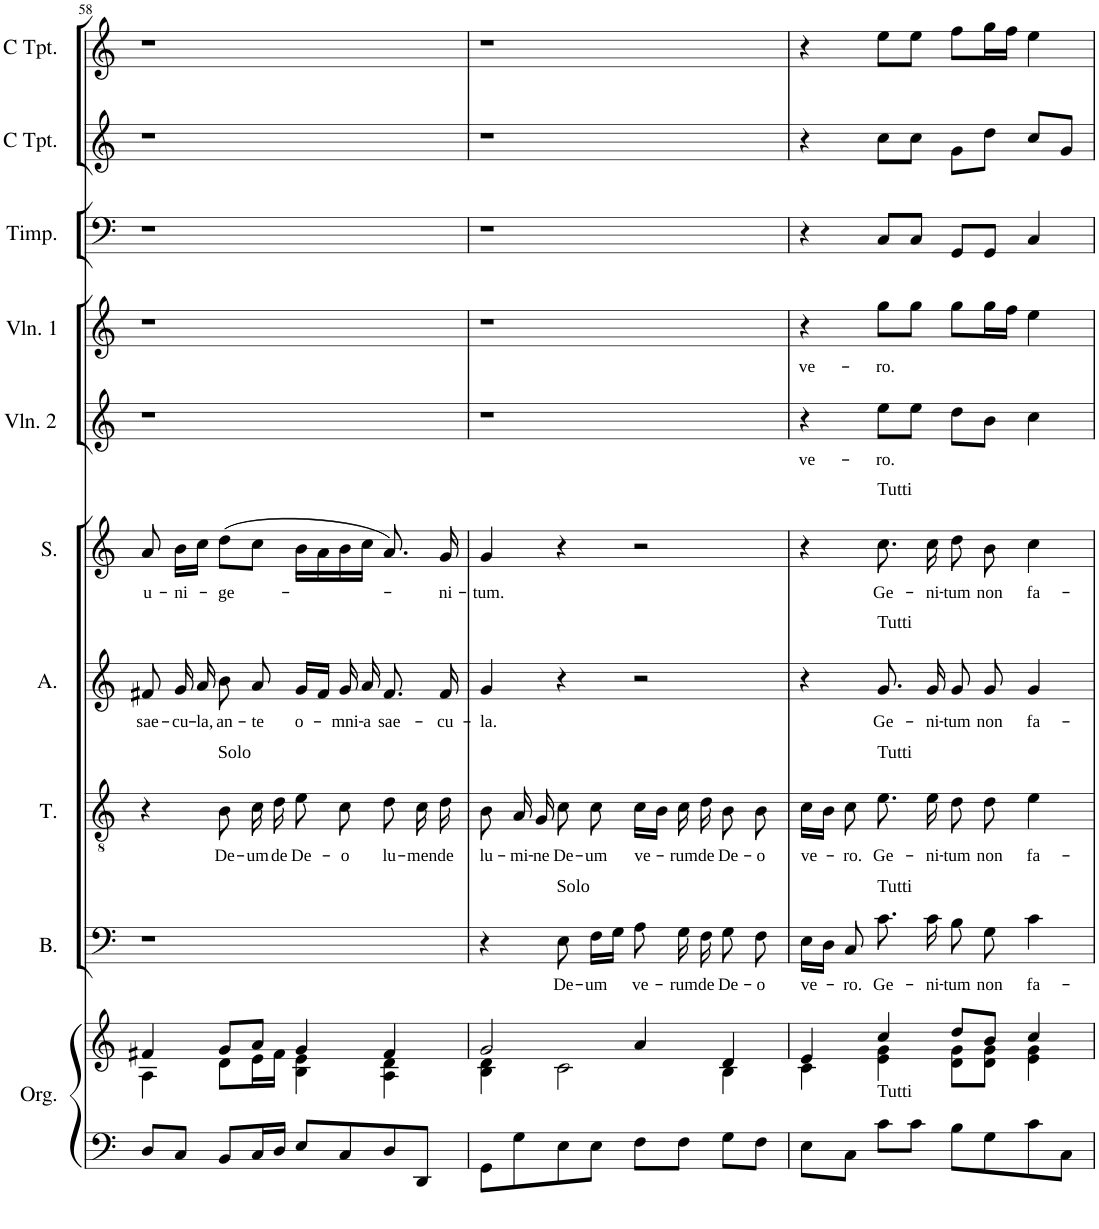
**kern	**kern	**kern	**text	**kern	**text	**kern	**text	**kern	**text	**kern	**text	**kern	**text	**kern	**kern	**kern
*part10	*part10	*part9	*part9	*part8	*part8	*part7	*part7	*part6	*part6	*part5	*part5	*part4	*part4	*part3	*part2	*part1
*staff11	*staff10	*staff9	*staff9	*staff8	*staff8	*staff7	*staff7	*staff6	*staff6	*staff5	*staff5	*staff4	*staff4	*staff3	*staff2	*staff1
*I"Organo	*	*I"Bass	*	*I"Tenore	*	*I"Alto	*	*I"Canto	*	*I"Violino secondo	*	*I"Violino primo	*	*I"Tympani	*I"Clarino secondo	*I"Clarino primo
*I'Org.	*	*I'B.	*	*I'T.	*	*I'A.	*	*	*	*I'Vln. 2	*	*I'Vln. 1	*	*	*	*
!!LO:PB:g=z
*clefF4	*clefG2	*clefF4	*	*clefGv2	*	*clefG2	*	*clefG2	*	*clefG2	*	*clefG2	*	*clefF4	*clefG2	*clefG2
*	*	*	*	*Trd7c12	*	*	*	*	*	*	*	*	*	*	*	*
*k[]	*k[]	*k[]	*	*k[]	*	*k[]	*	*k[]	*	*k[]	*	*k[]	*	*k[]	*k[]	*k[]
*M4/4	*M4/4	*M4/4	*	*M4/4	*	*M4/4	*	*M4/4	*	*M4/4	*	*M4/4	*	*M4/4	*M4/4	*M4/4
*met(c)	*met(c)	*met(c)	*	*met(c)	*	*met(c)	*	*met(c)	*	*met(c)	*	*met(c)	*	*met(c)	*met(c)	*met(c)
=58	=58	=58	=58	=58	=58	=58	=58	=58	=58	=58	=58	=58	=58	=58	=58	=58
*	*^	*	*	*	*	*	*	*	*	*	*	*	*	*	*	*
!	!	!	!	!	!	!	!	!LO:LY:b	!	!LO:LY:b	!	!	!	!	!	!	!
8D/L	4f#X/	4A\	1r	.	4r	.	8f#X/	sae-	8a/	u-	1r	.	1r	.	1r	1r	1r
!	!	!	!	!	!	!	!	!LO:LY:b	!	!LO:LY:b	!	!	!	!	!	!	!
8C/J	.	.	.	.	.	.	16g/	-cu-	16b\LL	-ni-	.	.	.	.	.	.	.
!	!	!	!	!	!	!	!	!LO:LY:b	!	!	!	!	!	!	!	!	!
.	.	.	.	.	.	.	16a/	-la,	16cc\JJ	.	.	.	.	.	.	.	.
!	!	!	!	!	!LO:TX:a:t=Solo	!	!	!	!	!	!	!	!	!	!	!	!
!	!	!	!	!	!	!LO:LY:b	!	!LO:LY:b	!	!LO:LY:b	!	!	!	!	!	!	!
8BB/L	8g/L	8d\L	.	.	8B\	De-	8b\	an-	(8dd\L	-ge-	.	.	.	.	.	.	.
!	!	!	!	!	!	!LO:LY:b	!	!LO:LY:b	!	!	!	!	!	!	!	!	!
16C/L	8a/J	16e\L	.	.	16c\	-um	8a/	-te	8cc\J	.	.	.	.	.	.	.	.
!	!	!	!	!	!	!LO:LY:b	!	!	!	!	!	!	!	!	!	!	!
16D/JJ	.	16f#\JJ	.	.	16d\	de	.	.	.	.	.	.	.	.	.	.	.
!	!	!	!	!	!	!LO:LY:b	!	!LO:LY:b	!	!	!	!	!	!	!	!	!
8E/L	4g/	4B\ 4e\	.	.	8e\	De-	16g/LL	o-	16b\LL	.	.	.	.	.	.	.	.
.	.	.	.	.	.	.	16f#/JJ	.	16a\	.	.	.	.	.	.	.	.
!	!	!	!	!	!	!LO:LY:b	!	!LO:LY:b	!	!	!	!	!	!	!	!	!
8C/	.	.	.	.	8c\	-o	16g/	-mni-	16b\	.	.	.	.	.	.	.	.
!	!	!	!	!	!	!	!	!LO:LY:b	!	!	!	!	!	!	!	!	!
.	.	.	.	.	.	.	16a/	-a	16cc\JJ	.	.	.	.	.	.	.	.
!	!	!	!	!	!	!LO:LY:b	!	!LO:LY:b	!	!	!	!	!	!	!	!	!
8D/	4f#/	4A\ 4d\	.	.	8d\	lu-	8.f#/	sae-	8.a/)	.	.	.	.	.	.	.	.
!	!	!	!	!	!	!LO:LY:b	!	!	!	!	!	!	!	!	!	!	!
8DD/J	.	.	.	.	16c\	-men	.	.	.	.	.	.	.	.	.	.	.
!	!	!	!	!	!	!LO:LY:b	!	!LO:LY:b	!	!LO:LY:b	!	!	!	!	!	!	!
.	.	.	.	.	16d\	de	16f#/	-cu-	16g/	-ni-	.	.	.	.	.	.	.
=59	=59	=59	=59	=59	=59	=59	=59	=59	=59	=59	=59	=59	=59	=59	=59	=59	=59
!	!	!	!	!	!	!LO:LY:b	!	!LO:LY:b	!	!LO:LY:b	!	!	!	!	!	!	!
8GG\L	2g/	4B\ 4d\	4r	.	8B\	lu-	4g/	-la.	4g/	-tum.	1r	.	1r	.	1r	1r	1r
!	!	!	!	!	!	!LO:LY:b	!	!	!	!	!	!	!	!	!	!	!
8G\	.	.	.	.	16A/	-mi-	.	.	.	.	.	.	.	.	.	.	.
!	!	!	!	!	!	!LO:LY:b	!	!	!	!	!	!	!	!	!	!	!
.	.	.	.	.	16G/	-ne	.	.	.	.	.	.	.	.	.	.	.
!	!	!	!LO:TX:a:t=Solo	!	!	!	!	!	!	!	!	!	!	!	!	!	!
!	!	!	!	!LO:LY:b	!	!LO:LY:b	!	!	!	!	!	!	!	!	!	!	!
8E\	.	2c\	8E\	De-	8c\	De-	4r	.	4r	.	.	.	.	.	.	.	.
!	!	!	!	!LO:LY:b	!	!LO:LY:b	!	!	!	!	!	!	!	!	!	!	!
8E\J	.	.	16F\LL	-um	8c\	-um	.	.	.	.	.	.	.	.	.	.	.
.	.	.	16G\JJ	.	.	.	.	.	.	.	.	.	.	.	.	.	.
!	!	!	!	!LO:LY:b	!	!LO:LY:b	!	!	!	!	!	!	!	!	!	!	!
8F\L	4a/	.	8A\	ve-	16c\LL	ve-	2r	.	2r	.	.	.	.	.	.	.	.
.	.	.	.	.	16B\JJ	.	.	.	.	.	.	.	.	.	.	.	.
!	!	!	!	!LO:LY:b	!	!LO:LY:b	!	!	!	!	!	!	!	!	!	!	!
8F\J	.	.	16G\	-rum	16c\	-rum	.	.	.	.	.	.	.	.	.	.	.
!	!	!	!	!LO:LY:b	!	!LO:LY:b	!	!	!	!	!	!	!	!	!	!	!
.	.	.	16F\	de	16d\	de	.	.	.	.	.	.	.	.	.	.	.
!	!	!	!	!LO:LY:b	!	!LO:LY:b	!	!	!	!	!	!	!	!	!	!	!
8G\L	4d/	4B\	8G\	De-	8B\	De-	.	.	.	.	.	.	.	.	.	.	.
!	!	!	!	!LO:LY:b	!	!LO:LY:b	!	!	!	!	!	!	!	!	!	!	!
8F\J	.	.	8F\	-o	8B\	-o	.	.	.	.	.	.	.	.	.	.	.
=60	=60	=60	=60	=60	=60	=60	=60	=60	=60	=60	=60	=60	=60	=60	=60	=60	=60
!	!	!	!	!LO:LY:b	!	!LO:LY:b	!	!	!	!	!	!LO:LY:b	!	!LO:LY:b	!	!	!
8E\L	4e/	4c\	16E\LL	ve-	16c\LL	ve-	4r	.	4r	.	4r	ve-	4r	ve-	4r	4r	4r
.	.	.	16D\JJ	.	16B\JJ	.	.	.	.	.	.	.	.	.	.	.	.
!	!	!	!	!LO:LY:b	!	!LO:LY:b	!	!	!	!	!	!	!	!	!	!	!
8C\J	.	.	8C/	-ro.	8c\	-ro.	.	.	.	.	.	.	.	.	.	.	.
!	!	!	!	!	!	!	!	!	!LO:TX:a:t=Tutti	!	!	!	!	!	!	!	!
!	!	!	!	!	!	!	!LO:TX:a:t=Tutti	!	!	!	!	!	!	!	!	!	!
!	!	!	!	!	!LO:TX:a:t=Tutti	!	!	!	!	!	!	!	!	!	!	!	!
!	!	!	!LO:TX:a:t=Tutti	!	!	!	!	!	!	!	!	!	!	!	!	!	!
!LO:TX:a:t=Tutti	!	!	!	!	!	!	!	!	!	!	!	!	!	!	!	!	!
!	!	!	!	!LO:LY:b	!	!LO:LY:b	!	!LO:LY:b	!	!LO:LY:b	!	!LO:LY:b	!	!LO:LY:b	!	!	!
8c\L	4cc/	4e\ 4g\	8.c\	Ge-	8.e\	Ge-	8.g/	Ge-	8.cc\	Ge-	8ee\L	-ro.	8gg\L	-ro.	8C/L	8cc\L	8ee\L
8c\J	.	.	.	.	.	.	.	.	.	.	8ee\J	.	8gg\J	.	8C/J	8cc\J	8ee\J
!	!	!	!	!LO:LY:b	!	!LO:LY:b	!	!LO:LY:b	!	!LO:LY:b	!	!	!	!	!	!	!
.	.	.	16c\	-ni-	16e\	-ni-	16g/	-ni-	16cc\	-ni-	.	.	.	.	.	.	.
!	!	!	!	!LO:LY:b	!	!LO:LY:b	!	!LO:LY:b	!	!LO:LY:b	!	!	!	!	!	!	!
8B\L	8dd/L	8d\ 8g\L	8B\	-tum	8d\	-tum	8g/	-tum	8dd\	-tum	8dd\L	.	8gg\L	.	8GG/L	8g\L	8ff\L
!	!	!	!	!LO:LY:b	!	!LO:LY:b	!	!LO:LY:b	!	!LO:LY:b	!	!	!	!	!	!	!
8G\	8b/J	8d\ 8g\J	8G\	non	8d\	non	8g/	non	8b\	non	8b\J	.	16gg\L	.	8GG/J	8dd\J	16gg\L
.	.	.	.	.	.	.	.	.	.	.	.	.	16ff\JJ	.	.	.	16ff\JJ
!	!	!	!	!LO:LY:b	!	!LO:LY:b	!	!LO:LY:b	!	!LO:LY:b	!	!	!	!	!	!	!
8c\	4cc/	4e\ 4g\	4c\	fa-	4e\	fa-	4g/	fa-	4cc\	fa-	4cc\	.	4ee\	.	4C/	8cc/L	4ee\
8C\J	.	.	.	.	.	.	.	.	.	.	.	.	.	.	.	8g/J	.
*	*v	*v	*	*	*	*	*	*	*	*	*	*	*	*	*	*	*
=	=	=	=	=	=	=	=	=	=	=	=	=	=	=	=	=
*-	*-	*-	*-	*-	*-	*-	*-	*-	*-	*-	*-	*-	*-	*-	*-	*-
